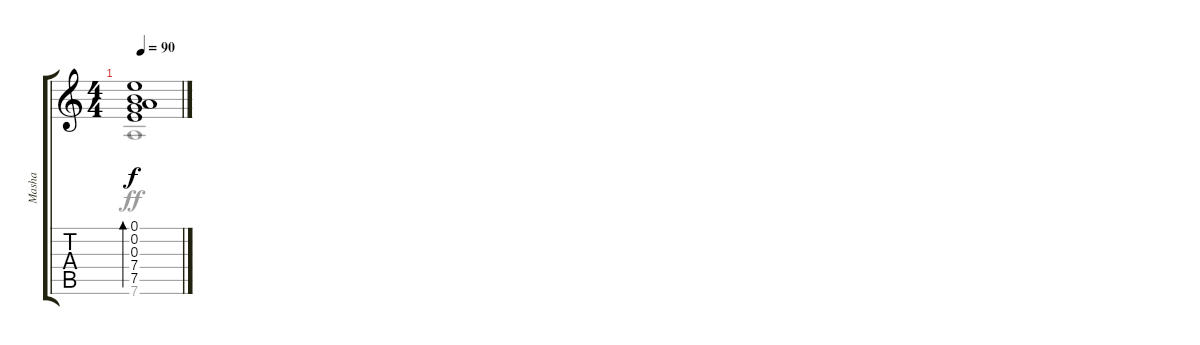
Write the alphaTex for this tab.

\track ("Masha" "Masha") {instrument acousticguitarnylon}
\staff {score tabs}
\tuning (E4 B3 G3 D3 A2 D2) {hide}
\voice
\ts (4 4)
\tempo 90
\clef g2
\ks c
(0.1 0.2 0.3 7.4 7.5).1{bd 60 dy f}
\voice
\clef g2
\ottava regular
\simile none
\ks c
7.6.1{dy ff}
